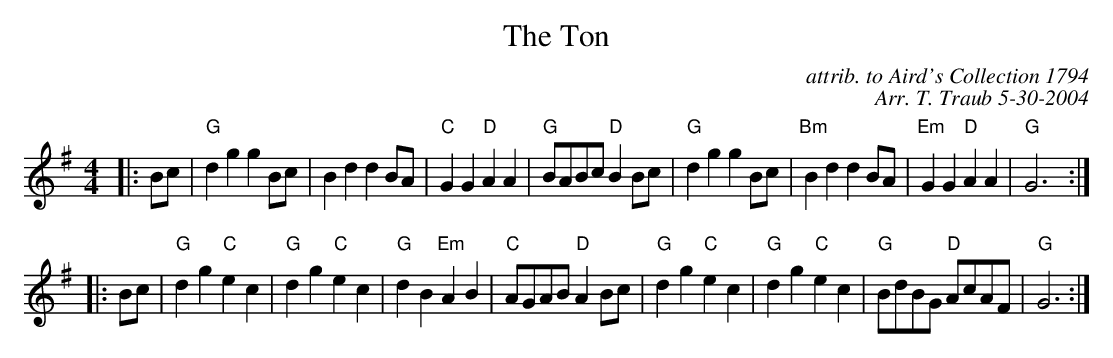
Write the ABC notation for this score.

X:1
T: The Ton
C: attrib. to Aird's Collection 1794
C: Arr. T. Traub 5-30-2004
M: 4/4
L: 1/8
K: G
|: Bc|"G"d2 g2 g2 Bc|B2 d2 d2 BA|"C"G2 G2 "D"A2 A2|"G"BABc "D"B2 Bc|"G"d2 g2 g2 Bc|"Bm"B2 d2 d2 BA|"Em"G2 G2 "D"A2 A2|"G"G6 :|
|: Bc|"G"d2 g2 "C"e2 c2|"G"d2 g2 "C"e2 c2|"G"d2 B2 "Em"A2 B2|"C"AGAB "D"A2 Bc|"G"d2 g2 "C"e2 c2 |"G"d2 g2 "C"e2 c2|"G"BdBG "D"AcAF|"G"G6 :|
